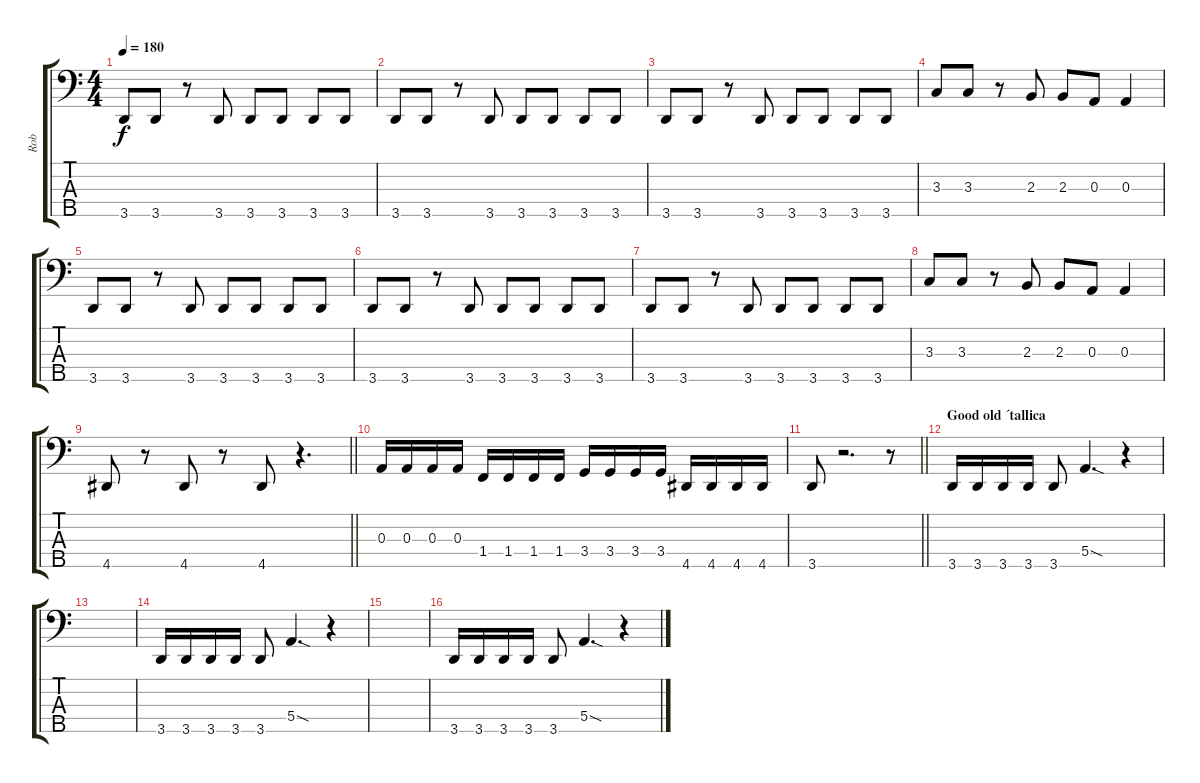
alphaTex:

\track ("Rob" "Rob") {instrument electricbassfinger}
\staff {score tabs}
\tuning (G2 D2 A1 E1 B0) {hide}
\ts (4 4)
\tempo 180
\clef f4
\ks c
3.5.8{dy f} 3.5.8 r.8 3.5.8 3.5.8 3.5.8 3.5.8 3.5.8 |
3.5.8 3.5.8 r.8 3.5.8 3.5.8 3.5.8 3.5.8 3.5.8 |
3.5.8 3.5.8 r.8 3.5.8 3.5.8 3.5.8 3.5.8 3.5.8 |
3.3.8 3.3.8 r.8 2.3.8 2.3.8 0.3.8 0.3.4 |
3.5.8 3.5.8 r.8 3.5.8 3.5.8 3.5.8 3.5.8 3.5.8 |
3.5.8 3.5.8 r.8 3.5.8 3.5.8 3.5.8 3.5.8 3.5.8 |
3.5.8 3.5.8 r.8 3.5.8 3.5.8 3.5.8 3.5.8 3.5.8 |
3.3.8 3.3.8 r.8 2.3.8 2.3.8 0.3.8 0.3.4 |
\barLineRight lightlight
4.5.8 r.8 4.5.8 r.8 4.5.8 r.4{d} |
\section ("" "")
0.3.16 0.3.16 0.3.16 0.3.16 1.4.16 1.4.16 1.4.16 1.4.16 3.4.16 3.4.16 3.4.16 3.4.16 4.5.16 4.5.16 4.5.16 4.5.16 |
\barLineRight lightlight
3.5.8 r.2{d} r.8 |
\section ("" "Good old ´tallica")
3.5.16 3.5.16 3.5.16 3.5.16 3.5.8 5.4{sod}.4{d} r.4 |
|
3.5.16 3.5.16 3.5.16 3.5.16 3.5.8 5.4{sod}.4{d} r.4 |
|
3.5.16 3.5.16 3.5.16 3.5.16 3.5.8 5.4{sod}.4{d} r.4
